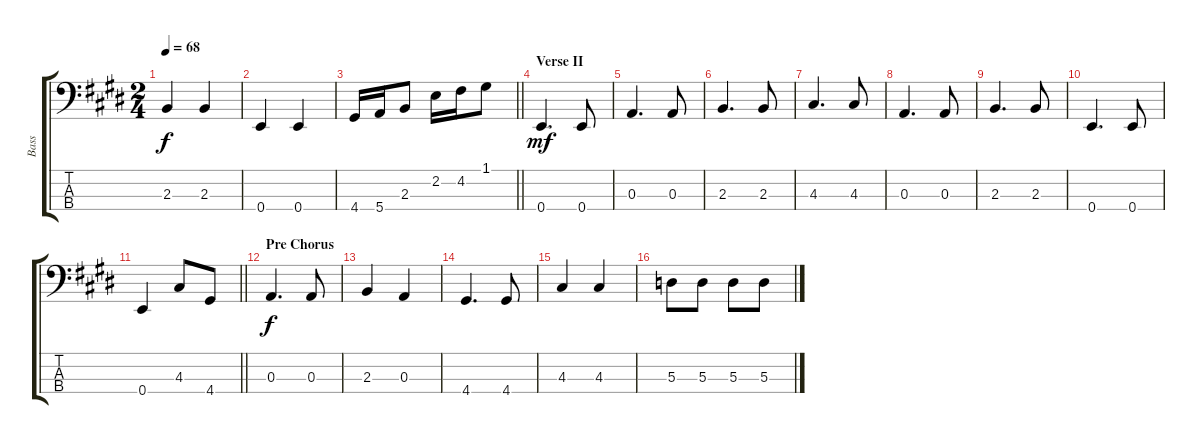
\track ("Bass" "Bass") {instrument electricbassfinger}
\staff {score tabs}
\tuning (G2 D2 A1 E1) {hide}
\ts (2 4)
\tempo 68
\clef f4
\ks e
2.3.4{dy f} 2.3.4 |
0.4.4 0.4.4 |
\barLineRight lightlight
4.4.16 5.4.16 2.3.8 2.2.16 4.2.16 1.1.8 |
\section ("" "Verse II")
0.4.4{d dy mf} 0.4.8 |
0.3.4{d} 0.3.8 |
2.3.4{d} 2.3.8 |
4.3.4{d} 4.3.8 |
0.3.4{d} 0.3.8 |
2.3.4{d} 2.3.8 |
0.4.4{d} 0.4.8 |
\barLineRight lightlight
0.4.4 4.3.8 4.4.8 |
\section ("" "Pre Chorus")
0.3.4{d dy f} 0.3.8 |
2.3.4 0.3.4 |
4.4.4{d} 4.4.8 |
4.3.4 4.3.4 |
5.3.8 5.3.8 5.3.8 5.3.8
